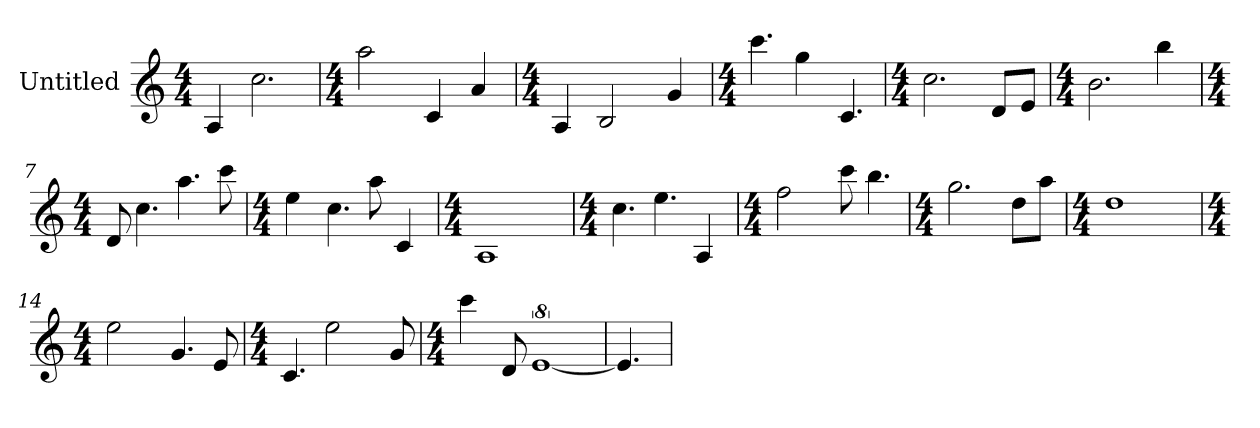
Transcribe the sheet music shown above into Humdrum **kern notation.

**kern
*part1
*staff1
*I"Untitled
*k[]
*C:
*M4/4
=1
4A
!LO:N:vis=2.
2cc
=2
*k[]
*C:
*M4/4
2aa
4c
4a
=3
*k[]
*C:
*M4/4
4A
2B
4g
=4
*k[]
*C:
*M4/4
!LO:N:vis=4.
4ccc
4gg
!LO:N:vis=4.
4c
=5
*k[]
*C:
*M4/4
!LO:N:vis=2.
2cc
8dL
8eJ
=6
*k[]
*C:
*M4/4
!LO:N:vis=2.
2b
4bb
=7
*k[]
*C:
*M4/4
8d
!LO:N:vis=4.
4cc
!LO:N:vis=4.
4aa
8ccc
=8
*k[]
*C:
*M4/4
4ee
!LO:N:vis=4.
4cc
8aa
4c
=9
*k[]
*C:
*M4/4
1A
=10
*k[]
*C:
*M4/4
!LO:N:vis=4.
4cc
!LO:N:vis=4.
4ee
4A
=11
*k[]
*C:
*M4/4
2ff
8ccc
!LO:N:vis=4.
4bb
=12
*k[]
*C:
*M4/4
!LO:N:vis=2.
2gg
8ddL
8aaJ
=13
*k[]
*C:
*M4/4
1dd
=14
*k[]
*C:
*M4/4
2ee
!LO:N:vis=4.
4g
8e
=15
*k[]
*C:
*M4/4
!LO:N:vis=4.
4c
2ee
8g
=16
*k[]
*C:
*M4/4
4ccc
8d
[8%5e
=17
4.e]
=
*-
